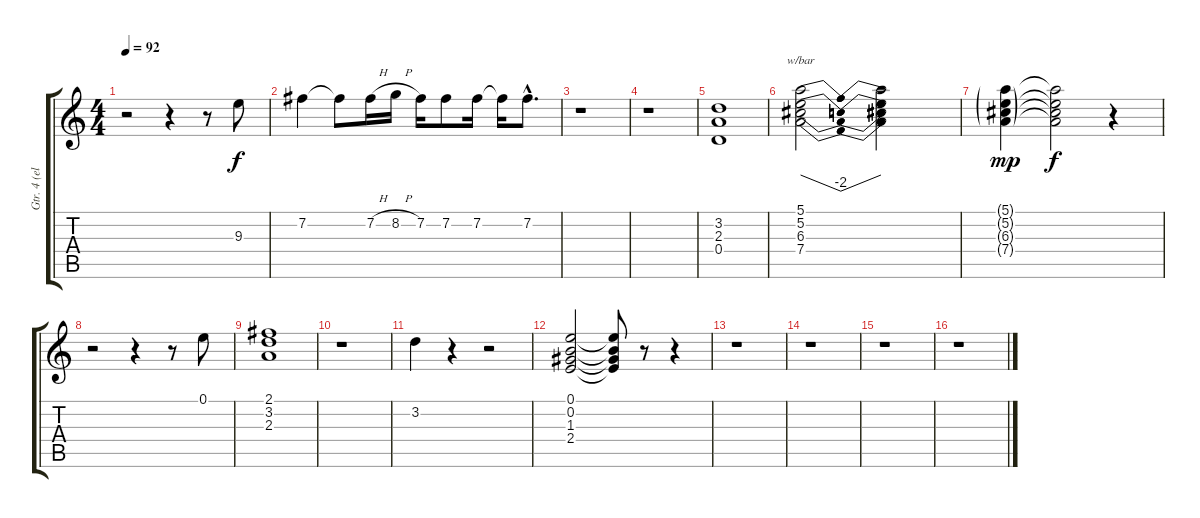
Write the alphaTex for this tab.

\track ("Gtr. 4 (elec.)" "Gtr. 4 (el") {instrument electricguitarjazz}
\staff {score tabs}
\tuning (E4 B3 G3 D3 A2 E2) {hide}
\ts (4 4)
\tempo 92
\clef g2
\ks c
r.2{dy f} r.4 r.8 9.3.8 |
7.2.4 7.2{t}.8 7.2{h}.16 8.2{h}.16 7.2.16 7.2.8 7.2.16 7.2{t}.16 7.2{hac}.8{d} |
r.1 |
r.1 |
(3.2 2.3 0.4).1 |
(5.1 5.2 6.3 7.4).2{tbe (dip default 0 0 30 -8 60 0)} (5.1{t} 5.2{t} 6.3{t} 7.4{t}).2 |
(5.1{g} 5.2{g} 6.3{g} 7.4{g}).4{dy mp} (5.1{t} 5.2{t} 6.3{t} 7.4{t}).2{dy f} r.4 |
r.2 r.4 r.8 0.1.8 |
(2.1 3.2 2.3).1 |
r.1 |
3.2.4 r.4 r.2 |
(0.1 0.2 1.3 2.4).2 (0.1{t} 0.2{t} 1.3{t} 2.4{t}).8 r.8 r.4 |
r.1 |
r.1 |
r.1 |
r.1
